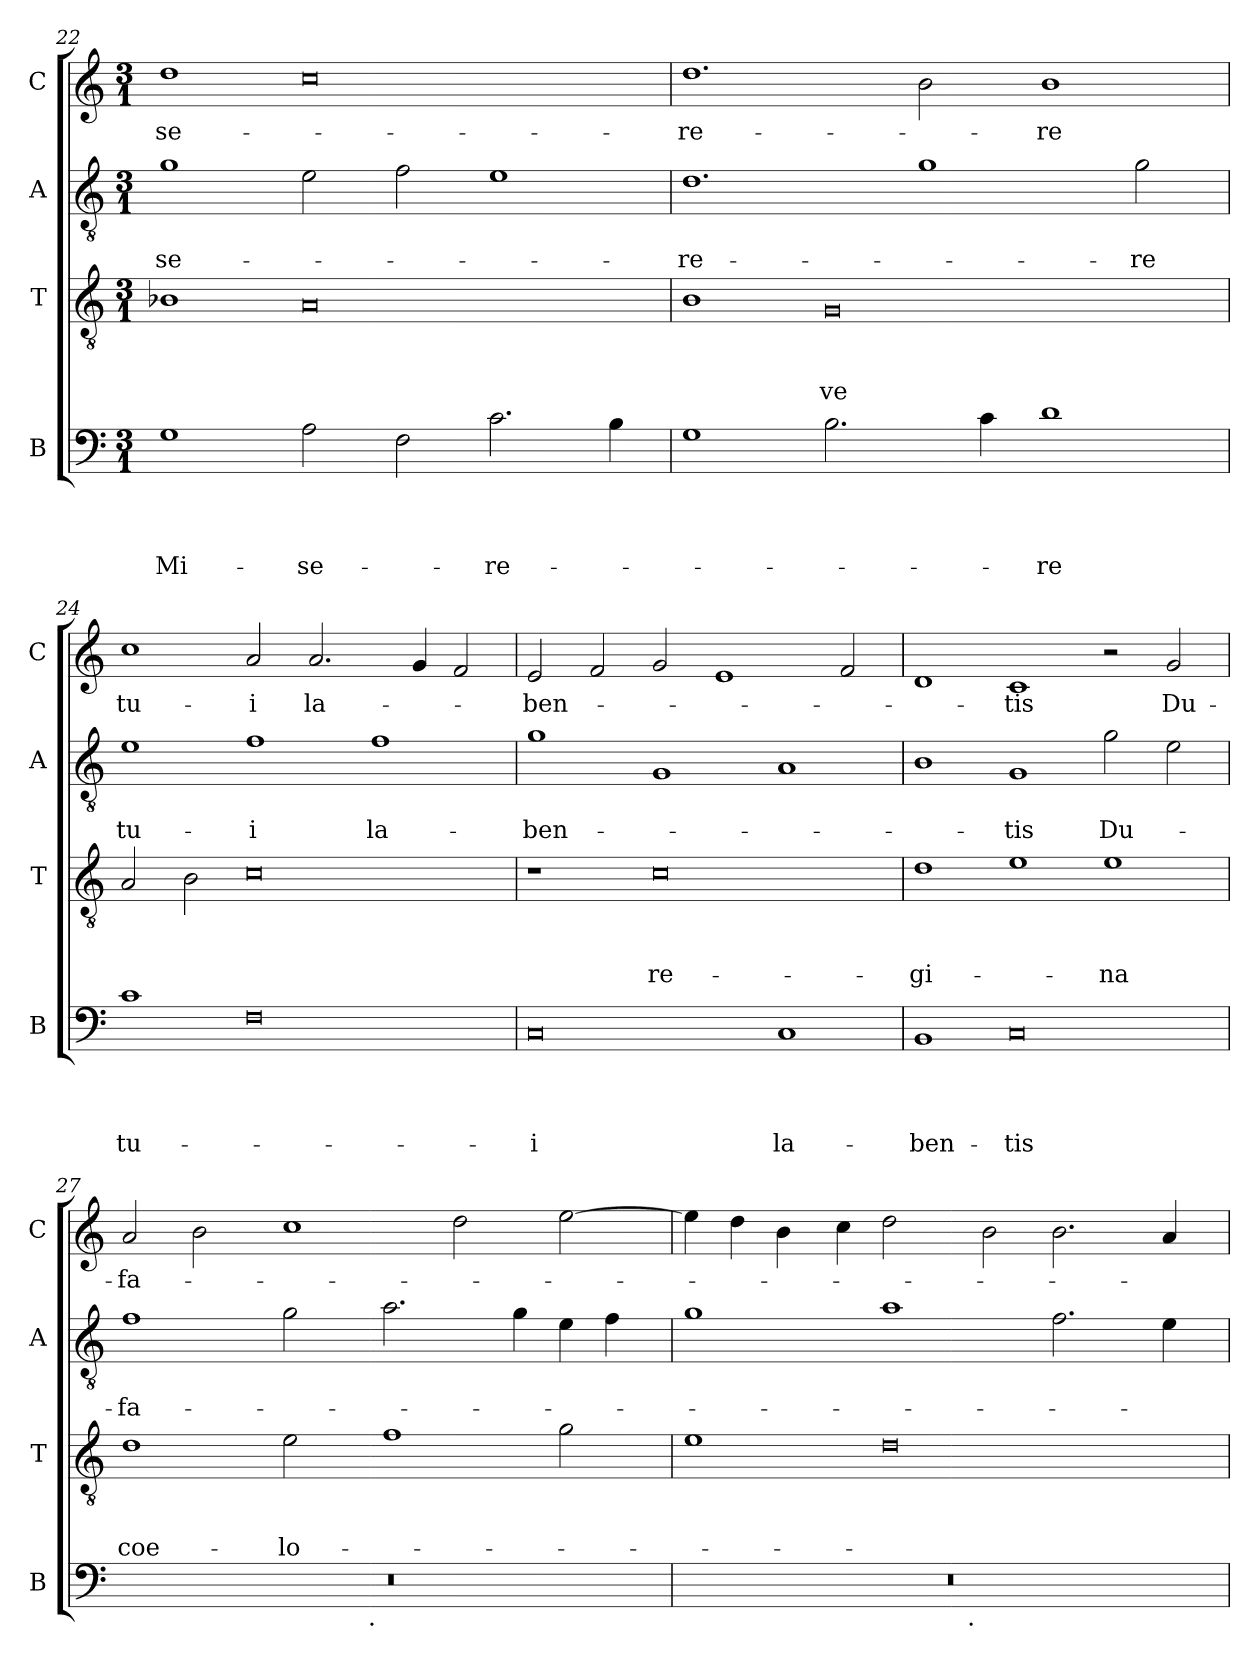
**kern	**text	**text	**text	**text	**kern	**text	**text	**text	**kern	**text	**text	**kern	**text
*part4	*part4	*part4	*part4	*part4	*part3	*part3	*part3	*part3	*part2	*part2	*part2	*part1	*part1
*staff4	*staff4	*staff4	*staff4	*staff4	*staff3	*staff3	*staff3	*staff3	*staff2	*staff2	*staff2	*staff1	*staff1
*I"B	*	*	*	*	*I"T	*	*	*	*I"A	*	*	*I"C	*
*I'B	*	*	*	*	*I'T	*	*	*	*I'A	*	*	*I'C	*
*clefF4	*	*	*	*	*clefGv2	*	*	*	*clefGv2	*	*	*clefG2	*
*k[]	*	*	*	*	*k[]	*	*	*	*k[]	*	*	*k[]	*
*C:	*	*	*	*	*C:	*	*	*	*C:	*	*	*C:	*
*M3/1	*	*	*	*	*M3/1	*	*	*	*M3/1	*	*	*M3/1	*
=22	=22	=22	=22	=22	=22	=22	=22	=22	=22	=22	=22	=22	=22
!	!	!	!	!LO:LY:b	!	!	!	!	!	!	!LO:LY:b	!	!LO:LY:b
1G	.	.	.	Mi-	1B-X	.	.	.	1g	.	-se-	1dd	-se-
!	!	!	!	!LO:LY:b	!	!	!	!	!	!	!	!	!
2A\	.	.	.	-se-	0A	.	.	.	2e\	.	.	0cc	.
2F\	.	.	.	.	.	.	.	.	2f\	.	.	.	.
!	!	!	!	!LO:LY:b	!	!	!	!	!	!	!	!	!
2.c\	.	.	.	-re-	.	.	.	.	1e	.	.	.	.
4B\	.	.	.	.	.	.	.	.	.	.	.	.	.
=23	=23	=23	=23	=23	=23	=23	=23	=23	=23	=23	=23	=23	=23
!	!	!	!	!	!	!	!	!	!	!	!LO:LY:b	!	!LO:LY:b
1G	.	.	.	.	1B	.	.	.	1.d	.	-re-	1.dd	-re-
!	!	!	!	!	!	!	!	!LO:LY:b	!	!	!	!	!
2.B\	.	.	.	.	0G	.	.	-ve	.	.	.	.	.
.	.	.	.	.	.	.	.	.	1g	.	.	2b\	.
4c\	.	.	.	.	.	.	.	.	.	.	.	.	.
!	!	!	!	!LO:LY:b	!	!	!	!	!	!	!	!	!LO:LY:b
1d	.	.	.	-re	.	.	.	.	.	.	.	1b	-re
!	!	!	!	!	!	!	!	!	!	!	!LO:LY:b	!	!
.	.	.	.	.	.	.	.	.	2g\	.	-re	.	.
=24	=24	=24	=24	=24	=24	=24	=24	=24	=24	=24	=24	=24	=24
!	!	!	!	!LO:LY:b	!	!	!	!	!	!	!LO:LY:b	!	!LO:LY:b
1c	.	.	.	tu-	2A/	.	.	.	1e	.	tu-	1cc	tu-
.	.	.	.	.	2B\	.	.	.	.	.	.	.	.
!	!	!	!	!	!	!	!	!	!	!	!LO:LY:b:rj	!	!LO:LY:b
0F	.	.	.	.	0c	.	.	.	1f	.	-i	2a/	-i
!	!	!	!	!	!	!	!	!	!	!	!	!	!LO:LY:b
.	.	.	.	.	.	.	.	.	.	.	.	2.a/	la-
!	!	!	!	!	!	!	!	!	!	!	!LO:LY:b	!	!
.	.	.	.	.	.	.	.	.	1f	.	la-	.	.
.	.	.	.	.	.	.	.	.	.	.	.	4g/	.
.	.	.	.	.	.	.	.	.	.	.	.	2f/	.
=25	=25	=25	=25	=25	=25	=25	=25	=25	=25	=25	=25	=25	=25
!	!	!	!	!LO:LY:b:rj	!	!	!	!	!	!	!LO:LY:b	!	!LO:LY:b
0C	.	.	.	-i	1r	.	.	.	1g	.	-ben-	2e/	-ben-
.	.	.	.	.	.	.	.	.	.	.	.	2f/	.
!	!	!	!	!	!	!	!	!LO:LY:b	!	!	!	!	!
.	.	.	.	.	0c	.	.	re-	1G	.	.	2g/	.
.	.	.	.	.	.	.	.	.	.	.	.	1e	.
!	!	!	!	!LO:LY:b	!	!	!	!	!	!	!	!	!
1C	.	.	.	la-	.	.	.	.	1A	.	.	.	.
.	.	.	.	.	.	.	.	.	.	.	.	2f/	.
=26	=26	=26	=26	=26	=26	=26	=26	=26	=26	=26	=26	=26	=26
!	!	!	!	!LO:LY:b	!	!	!	!LO:LY:b	!	!	!	!	!
1BB	.	.	.	-ben-	1d	.	.	-gi-	1B	.	.	1d	.
!	!	!	!	!LO:LY:b	!	!	!	!	!	!	!LO:LY:b	!	!LO:LY:b
0C	.	.	.	-tis	1e	.	.	.	1G	.	-tis	1c	-tis
!	!	!	!	!	!	!	!	!LO:LY:b	!	!	!LO:LY:b	!	!
.	.	.	.	.	1e	.	.	-na	2g\	.	Du-	2r	.
!	!	!	!	!	!	!	!	!	!	!	!	!	!LO:LY:b
.	.	.	.	.	.	.	.	.	2e\	.	.	2g/	Du-
!!LO:LB:g=z
=27	=27	=27	=27	=27	=27	=27	=27	=27	=27	=27	=27	=27	=27
!LO:TX:b:B:t=© SMC 2008	!	!	!	!	!	!	!	!	!	!	!	!	!
!	!	!	!	!	!	!	!	!LO:LY:b	!	!	!LO:LY:b	!	!LO:LY:b
*^	*	*	*	*	*	*	*	*	*	*	*	*	*
0.r	3%2ryy	.	.	.	.	1d	.	.	coe-	1f	.	-fa-	2a/	-fa-
.	.	.	.	.	.	.	.	.	.	.	.	.	2b\	.
.	3%2ryy	.	.	.	.	.	.	.	.	.	.	.	.	.
!	!	!	!	!	!	!	!	!	!LO:LY:b	!	!	!	!	!
.	.	.	.	.	.	2e\	.	.	-lo-	2g\	.	.	1cc	.
.	12.ryy	.	.	.	.	.	.	.	.	.	.	.	.	.
!	!LO:TX:b:t=.	!	!	!	!	!	!	!	!	!	!	!	!	!
.	3%2ryy	.	.	.	.	.	.	.	.	.	.	.	.	.
.	.	.	.	.	.	1f	.	.	.	2.a\	.	.	.	.
.	.	.	.	.	.	.	.	.	.	.	.	.	2dd\	.
.	3%2ryy	.	.	.	.	.	.	.	.	.	.	.	.	.
.	.	.	.	.	.	.	.	.	.	4g\	.	.	.	.
.	.	.	.	.	.	2g\	.	.	.	4e\	.	.	[>2ee\	.
.	.	.	.	.	.	.	.	.	.	4f\	.	.	.	.
.	6ryy	.	.	.	.	.	.	.	.	.	.	.	.	.
.	24ryy	.	.	.	.	.	.	.	.	.	.	.	.	.
=28	=28	=28	=28	=28	=28	=28	=28	=28	=28	=28	=28	=28	=28	=28
0.r	3%2ryy	.	.	.	.	1e	.	.	.	1g	.	.	4ee\]	.
.	.	.	.	.	.	.	.	.	.	.	.	.	4dd\	.
.	.	.	.	.	.	.	.	.	.	.	.	.	4b\	.
.	3%2ryy	.	.	.	.	.	.	.	.	.	.	.	.	.
.	.	.	.	.	.	.	.	.	.	.	.	.	4cc\	.
.	.	.	.	.	.	0d	.	.	.	1a	.	.	2dd\	.
.	12.ryy	.	.	.	.	.	.	.	.	.	.	.	.	.
!	!LO:TX:b:t=.	!	!	!	!	!	!	!	!	!	!	!	!	!
.	3%2ryy	.	.	.	.	.	.	.	.	.	.	.	.	.
.	.	.	.	.	.	.	.	.	.	.	.	.	2b\	.
.	.	.	.	.	.	.	.	.	.	2.f\	.	.	2.b\	.
.	3%2ryy	.	.	.	.	.	.	.	.	.	.	.	.	.
.	.	.	.	.	.	.	.	.	.	4e\	.	.	4a/	.
.	6ryy	.	.	.	.	.	.	.	.	.	.	.	.	.
.	24ryy	.	.	.	.	.	.	.	.	.	.	.	.	.
*v	*v	*	*	*	*	*	*	*	*	*	*	*	*	*
=	=	=	=	=	=	=	=	=	=	=	=	=	=
*-	*-	*-	*-	*-	*-	*-	*-	*-	*-	*-	*-	*-	*-
